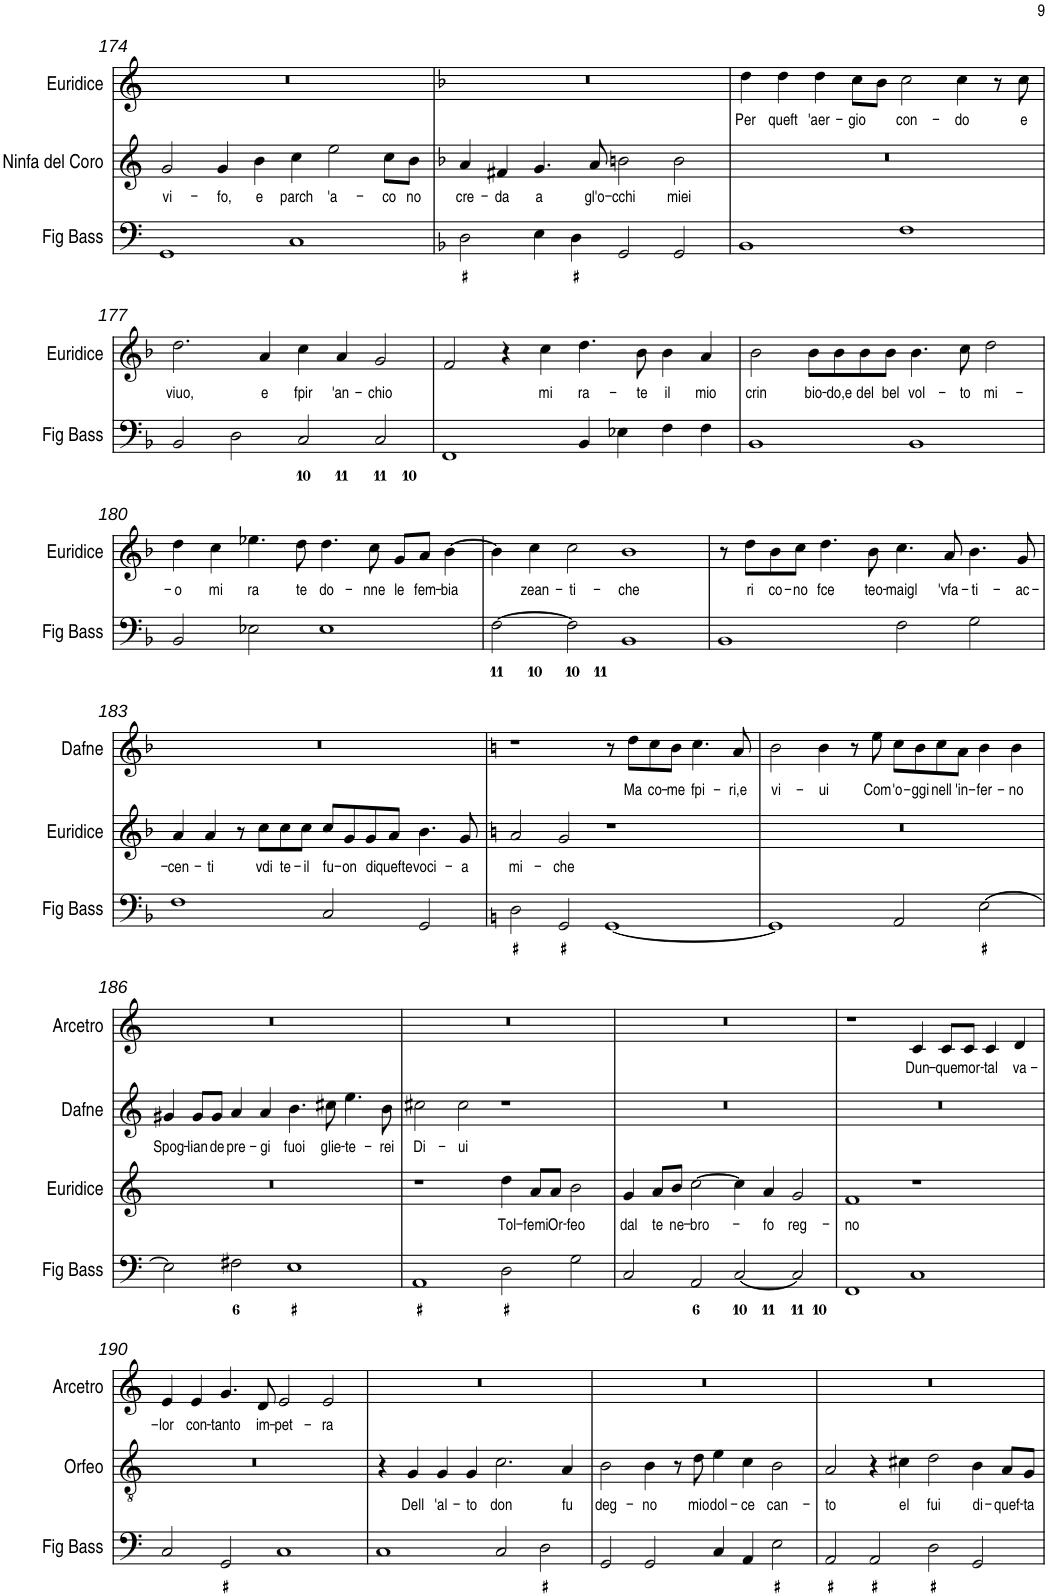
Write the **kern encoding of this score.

**kern	**kern	**text	**kern	**text	**kern	**text	**kern	**text	**kern	**text
*part6	*part5	*part5	*part4	*part4	*part3	*part3	*part2	*part2	*part1	*part1
*staff6	*staff5	*staff5	*staff4	*staff4	*staff3	*staff3	*staff2	*staff2	*staff1	*staff1
*I"Fig Bass	*I"Ninfa del Coro	*	*I"Orfeo	*	*I"Euridice	*	*I"Dafne	*	*I"Arcetro	*
*I'Fig Bass	*I'Ninfa del Coro	*	*I'Orfeo	*	*I'Euridice	*	*I'Dafne	*	*I'Arcetro	*
!!LO:PB:g=z
*clefF4	*clefG2	*	*clefGv2	*	*clefG2	*	*clefG2	*	*clefG2	*
*k[]	*k[]	*	*k[]	*	*k[]	*	*k[]	*	*k[]	*
*M4/2	*M4/2	*	*M4/2	*	*M4/2	*	*M4/2	*	*M4/2	*
=174	=174	=174	=174	=174	=174	=174	=174	=174	=174	=174
!	!	!LO:LY:b	!	!	!	!	!	!	!	!
1GG	2g/	vi-	0r	.	0r	.	0r	.	0r	.
!	!	!LO:LY:b	!	!	!	!	!	!	!	!
.	4g/	-fo,	.	.	.	.	.	.	.	.
!	!	!LO:LY:b	!	!	!	!	!	!	!	!
.	4b\	e	.	.	.	.	.	.	.	.
!	!	!LO:LY:b	!	!	!	!	!	!	!	!
1C	4cc\	parch	.	.	.	.	.	.	.	.
!	!	!LO:LY:b	!	!	!	!	!	!	!	!
.	2ee\	'a-	.	.	.	.	.	.	.	.
!	!	!LO:LY:b	!	!	!	!	!	!	!	!
.	8cc\L	-co	.	.	.	.	.	.	.	.
!	!	!LO:LY:b	!	!	!	!	!	!	!	!
.	8b\J	no	.	.	.	.	.	.	.	.
=175	=175	=175	=175	=175	=175	=175	=175	=175	=175	=175
*k[b-]	*k[b-]	*	*k[b-]	*	*k[b-]	*	*k[b-]	*	*k[b-]	*
!	!	!LO:LY:b	!	!	!	!	!	!	!	!
2D\	4a/	cre-	0r	.	0r	.	0r	.	0r	.
!	!	!LO:LY:b	!	!	!	!	!	!	!	!
.	4f#X/	-da	.	.	.	.	.	.	.	.
!	!	!LO:LY:b	!	!	!	!	!	!	!	!
4E\	4.g/	a	.	.	.	.	.	.	.	.
4D\	.	.	.	.	.	.	.	.	.	.
!	!	!LO:LY:b	!	!	!	!	!	!	!	!
.	8a/	gl'o-	.	.	.	.	.	.	.	.
!	!	!LO:LY:b	!	!	!	!	!	!	!	!
2GG/	2bn\	-cchi	.	.	.	.	.	.	.	.
!	!	!LO:LY:b	!	!	!	!	!	!	!	!
2GG/	2b\	miei	.	.	.	.	.	.	.	.
=176	=176	=176	=176	=176	=176	=176	=176	=176	=176	=176
!	!	!	!	!	!	!LO:LY:b	!	!	!	!
1BB-	0r	.	0r	.	4dd\	Per	0r	.	0r	.
!	!	!	!	!	!	!LO:LY:b	!	!	!	!
.	.	.	.	.	4dd\	queft	.	.	.	.
!	!	!	!	!	!	!LO:LY:b	!	!	!	!
.	.	.	.	.	4dd\	'aer-	.	.	.	.
!	!	!	!	!	!	!LO:LY:b	!	!	!	!
.	.	.	.	.	8cc\L	-gio	.	.	.	.
.	.	.	.	.	8b-\J	.	.	.	.	.
!	!	!	!	!	!	!LO:LY:b	!	!	!	!
1F	.	.	.	.	2cc\	con-	.	.	.	.
!	!	!	!	!	!	!LO:LY:b	!	!	!	!
.	.	.	.	.	4cc\	-do	.	.	.	.
.	.	.	.	.	8r	.	.	.	.	.
!	!	!	!	!	!	!LO:LY:b	!	!	!	!
.	.	.	.	.	8cc\	e	.	.	.	.
!!LO:LB:g=z
=177	=177	=177	=177	=177	=177	=177	=177	=177	=177	=177
!	!	!	!	!	!	!LO:LY:b	!	!	!	!
2BB-/	0r	.	0r	.	2.dd\	viuo,	0r	.	0r	.
2D\	.	.	.	.	.	.	.	.	.	.
!	!	!	!	!	!	!LO:LY:b	!	!	!	!
.	.	.	.	.	4a/	e	.	.	.	.
!	!	!	!	!	!	!LO:LY:b	!	!	!	!
2C/	.	.	.	.	4cc\	fpir	.	.	.	.
!	!	!	!	!	!	!LO:LY:b	!	!	!	!
.	.	.	.	.	4a/	'an-	.	.	.	.
!	!	!	!	!	!	!LO:LY:b	!	!	!	!
2C/	.	.	.	.	2g/	-chio	.	.	.	.
=178	=178	=178	=178	=178	=178	=178	=178	=178	=178	=178
1FF	0r	.	0r	.	2f/	.	0r	.	0r	.
.	.	.	.	.	4r	.	.	.	.	.
!	!	!	!	!	!	!LO:LY:b	!	!	!	!
.	.	.	.	.	4cc\	mi	.	.	.	.
!	!	!	!	!	!	!LO:LY:b	!	!	!	!
4BB-/	.	.	.	.	4.dd\	ra-	.	.	.	.
4E-X\	.	.	.	.	.	.	.	.	.	.
!	!	!	!	!	!	!LO:LY:b	!	!	!	!
.	.	.	.	.	8b-\	-te	.	.	.	.
!	!	!	!	!	!	!LO:LY:b	!	!	!	!
4F\	.	.	.	.	4b-\	il	.	.	.	.
!	!	!	!	!	!	!LO:LY:b	!	!	!	!
4F\	.	.	.	.	4a/	mio	.	.	.	.
=179	=179	=179	=179	=179	=179	=179	=179	=179	=179	=179
!	!	!	!	!	!	!LO:LY:b	!	!	!	!
1BB-	0r	.	0r	.	2b-\	crin	0r	.	0r	.
!	!	!	!	!	!	!LO:LY:b	!	!	!	!
.	.	.	.	.	8b-\L	bio-	.	.	.	.
!	!	!	!	!	!	!LO:LY:b	!	!	!	!
.	.	.	.	.	8b-\	-do,e	.	.	.	.
!	!	!	!	!	!	!LO:LY:b	!	!	!	!
.	.	.	.	.	8b-\	del	.	.	.	.
!	!	!	!	!	!	!LO:LY:b	!	!	!	!
.	.	.	.	.	8b-\J	bel	.	.	.	.
!	!	!	!	!	!	!LO:LY:b	!	!	!	!
1BB-	.	.	.	.	4.b-\	vol-	.	.	.	.
!	!	!	!	!	!	!LO:LY:b	!	!	!	!
.	.	.	.	.	8cc\	-to	.	.	.	.
!	!	!	!	!	!	!LO:LY:b	!	!	!	!
.	.	.	.	.	2dd\	mi-	.	.	.	.
!!LO:LB:g=z
=180	=180	=180	=180	=180	=180	=180	=180	=180	=180	=180
!	!	!	!	!	!	!LO:LY:b	!	!	!	!
2BB-/	0r	.	0r	.	4dd\	-o	0r	.	0r	.
!	!	!	!	!	!	!LO:LY:b	!	!	!	!
.	.	.	.	.	4cc\	mi	.	.	.	.
!	!	!	!	!	!	!LO:LY:b	!	!	!	!
2E-X\	.	.	.	.	4.ee-X\	ra	.	.	.	.
!	!	!	!	!	!	!LO:LY:b	!	!	!	!
.	.	.	.	.	8dd\	te	.	.	.	.
!	!	!	!	!	!	!LO:LY:b	!	!	!	!
1E-	.	.	.	.	4.dd\	do-	.	.	.	.
!	!	!	!	!	!	!LO:LY:b	!	!	!	!
.	.	.	.	.	8cc\	-nne	.	.	.	.
!	!	!	!	!	!	!LO:LY:b	!	!	!	!
.	.	.	.	.	8g/L	le	.	.	.	.
!	!	!	!	!	!	!LO:LY:b	!	!	!	!
.	.	.	.	.	8a/J	fem-	.	.	.	.
!	!	!	!	!	!	!LO:LY:b	!	!	!	!
.	.	.	.	.	[4b-\	-bia	.	.	.	.
=181	=181	=181	=181	=181	=181	=181	=181	=181	=181	=181
[2F\	0r	.	0r	.	4b-\]	.	0r	.	0r	.
!	!	!	!	!	!	!LO:LY:b	!	!	!	!
.	.	.	.	.	4cc\	zean-	.	.	.	.
!	!	!	!	!	!	!LO:LY:b	!	!	!	!
2F\]	.	.	.	.	2cc\	-ti-	.	.	.	.
!	!	!	!	!	!	!LO:LY:b	!	!	!	!
1BB-	.	.	.	.	1b-	-che	.	.	.	.
=182	=182	=182	=182	=182	=182	=182	=182	=182	=182	=182
1BB-	0r	.	0r	.	8r	.	0r	.	0r	.
!	!	!	!	!	!	!LO:LY:b	!	!	!	!
.	.	.	.	.	8dd\L	ri	.	.	.	.
!	!	!	!	!	!	!LO:LY:b	!	!	!	!
.	.	.	.	.	8b-\	co-	.	.	.	.
!	!	!	!	!	!	!LO:LY:b	!	!	!	!
.	.	.	.	.	8cc\J	-no	.	.	.	.
!	!	!	!	!	!	!LO:LY:b	!	!	!	!
.	.	.	.	.	4.dd\	fce	.	.	.	.
!	!	!	!	!	!	!LO:LY:b	!	!	!	!
.	.	.	.	.	8b-\	teo-	.	.	.	.
!	!	!	!	!	!	!LO:LY:b	!	!	!	!
2F\	.	.	.	.	4.cc\	-maigl	.	.	.	.
!	!	!	!	!	!	!LO:LY:b	!	!	!	!
.	.	.	.	.	8a/	'vfa-	.	.	.	.
!	!	!	!	!	!	!LO:LY:b	!	!	!	!
2G\	.	.	.	.	4.b-\	-ti-	.	.	.	.
!	!	!	!	!	!	!LO:LY:b	!	!	!	!
.	.	.	.	.	8g/	-ac-	.	.	.	.
!!LO:LB:g=z
=183	=183	=183	=183	=183	=183	=183	=183	=183	=183	=183
!	!	!	!	!	!	!LO:LY:b	!	!	!	!
1F	0r	.	0r	.	4a/	-cen-	0r	.	0r	.
!	!	!	!	!	!	!LO:LY:b	!	!	!	!
.	.	.	.	.	4a/	-ti	.	.	.	.
.	.	.	.	.	8r	.	.	.	.	.
!	!	!	!	!	!	!LO:LY:b	!	!	!	!
.	.	.	.	.	8cc\L	vdi	.	.	.	.
!	!	!	!	!	!	!LO:LY:b	!	!	!	!
.	.	.	.	.	8cc\	te-	.	.	.	.
!	!	!	!	!	!	!LO:LY:b	!	!	!	!
.	.	.	.	.	8cc\J	-il	.	.	.	.
!	!	!	!	!	!	!LO:LY:b	!	!	!	!
2C/	.	.	.	.	8cc/L	fu-	.	.	.	.
!	!	!	!	!	!	!LO:LY:b	!	!	!	!
.	.	.	.	.	8g/	-on	.	.	.	.
!	!	!	!	!	!	!LO:LY:b	!	!	!	!
.	.	.	.	.	8g/	di	.	.	.	.
!	!	!	!	!	!	!LO:LY:b	!	!	!	!
.	.	.	.	.	8a/J	quefte	.	.	.	.
!	!	!	!	!	!	!LO:LY:b	!	!	!	!
2GG/	.	.	.	.	4.b-\	voci-	.	.	.	.
!	!	!	!	!	!	!LO:LY:b	!	!	!	!
.	.	.	.	.	8g/	-a	.	.	.	.
=184	=184	=184	=184	=184	=184	=184	=184	=184	=184	=184
*k[]	*k[]	*	*k[]	*	*k[]	*	*k[]	*	*k[]	*
!	!	!	!	!	!	!LO:LY:b	!	!	!	!
2D\	0r	.	0r	.	2a/	mi-	1r	.	0r	.
!	!	!	!	!	!	!LO:LY:b	!	!	!	!
2GG/	.	.	.	.	2g/	-che	.	.	.	.
[1GG	.	.	.	.	1r	.	8r	.	.	.
!	!	!	!	!	!	!	!	!LO:LY:b	!	!
.	.	.	.	.	.	.	8dd\L	Ma	.	.
!	!	!	!	!	!	!	!	!LO:LY:b	!	!
.	.	.	.	.	.	.	8cc\	co-	.	.
!	!	!	!	!	!	!	!	!LO:LY:b	!	!
.	.	.	.	.	.	.	8b\J	-me	.	.
!	!	!	!	!	!	!	!	!LO:LY:b	!	!
.	.	.	.	.	.	.	4.cc\	fpi-	.	.
!	!	!	!	!	!	!	!	!LO:LY:b	!	!
.	.	.	.	.	.	.	8a/	-ri,e	.	.
=185	=185	=185	=185	=185	=185	=185	=185	=185	=185	=185
!	!	!	!	!	!	!	!	!LO:LY:b	!	!
1GG]	0r	.	0r	.	0r	.	2b\	vi-	0r	.
!	!	!	!	!	!	!	!	!LO:LY:b	!	!
.	.	.	.	.	.	.	4b\	-ui	.	.
.	.	.	.	.	.	.	8r	.	.	.
!	!	!	!	!	!	!	!	!LO:LY:b	!	!
.	.	.	.	.	.	.	8ee\	Com	.	.
!	!	!	!	!	!	!	!	!LO:LY:b	!	!
2AA/	.	.	.	.	.	.	8cc\L	'o-	.	.
!	!	!	!	!	!	!	!	!LO:LY:b	!	!
.	.	.	.	.	.	.	8b\	-ggi	.	.
!	!	!	!	!	!	!	!	!LO:LY:b	!	!
.	.	.	.	.	.	.	8cc\	nell	.	.
!	!	!	!	!	!	!	!	!LO:LY:b	!	!
.	.	.	.	.	.	.	8a\J	'in-	.	.
!	!	!	!	!	!	!	!	!LO:LY:b	!	!
[2E\	.	.	.	.	.	.	4b\	-fer-	.	.
!	!	!	!	!	!	!	!	!LO:LY:b	!	!
.	.	.	.	.	.	.	4b\	-no	.	.
!!LO:LB:g=z
=186	=186	=186	=186	=186	=186	=186	=186	=186	=186	=186
!	!	!	!	!	!	!	!	!LO:LY:b	!	!
2E\]	0r	.	0r	.	0r	.	4g#X/	Spog-	0r	.
!	!	!	!	!	!	!	!	!LO:LY:b	!	!
.	.	.	.	.	.	.	8g#/L	-lian	.	.
!	!	!	!	!	!	!	!	!LO:LY:b	!	!
.	.	.	.	.	.	.	8g#/J	de	.	.
!	!	!	!	!	!	!	!	!LO:LY:b	!	!
2F#X\	.	.	.	.	.	.	4a/	pre-	.	.
!	!	!	!	!	!	!	!	!LO:LY:b	!	!
.	.	.	.	.	.	.	4a/	-gi	.	.
!	!	!	!	!	!	!	!	!LO:LY:b	!	!
1E	.	.	.	.	.	.	4.b\	fuoi	.	.
!	!	!	!	!	!	!	!	!LO:LY:b	!	!
.	.	.	.	.	.	.	8cc#X\	glie-	.	.
!	!	!	!	!	!	!	!	!LO:LY:b	!	!
.	.	.	.	.	.	.	4.ee\	-te-	.	.
!	!	!	!	!	!	!	!	!LO:LY:b	!	!
.	.	.	.	.	.	.	8b\	-rei	.	.
=187	=187	=187	=187	=187	=187	=187	=187	=187	=187	=187
!	!	!	!	!	!	!	!	!LO:LY:b	!	!
1AA	0r	.	0r	.	1r	.	2cc#X\	Di-	0r	.
!	!	!	!	!	!	!	!	!LO:LY:b	!	!
.	.	.	.	.	.	.	2cc#\	-ui	.	.
!	!	!	!	!	!	!LO:LY:b	!	!	!	!
2D\	.	.	.	.	4dd\	Tol-	1r	.	.	.
!	!	!	!	!	!	!LO:LY:b	!	!	!	!
.	.	.	.	.	8a/L	-femi	.	.	.	.
!	!	!	!	!	!	!LO:LY:b	!	!	!	!
.	.	.	.	.	8a/J	Or-	.	.	.	.
!	!	!	!	!	!	!LO:LY:b	!	!	!	!
2G\	.	.	.	.	2b\	-feo	.	.	.	.
=188	=188	=188	=188	=188	=188	=188	=188	=188	=188	=188
!	!	!	!	!	!	!LO:LY:b	!	!	!	!
2C/	0r	.	0r	.	4g/	dal	0r	.	0r	.
!	!	!	!	!	!	!LO:LY:b	!	!	!	!
.	.	.	.	.	8a/L	te	.	.	.	.
!	!	!	!	!	!	!LO:LY:b	!	!	!	!
.	.	.	.	.	8b/J	ne-	.	.	.	.
!	!	!	!	!	!	!LO:LY:b	!	!	!	!
2AA/	.	.	.	.	[2cc\	-bro-	.	.	.	.
[2C/	.	.	.	.	4cc\]	.	.	.	.	.
!	!	!	!	!	!	!LO:LY:b	!	!	!	!
.	.	.	.	.	4a/	-fo	.	.	.	.
!	!	!	!	!	!	!LO:LY:b	!	!	!	!
2C/]	.	.	.	.	2g/	reg-	.	.	.	.
=189	=189	=189	=189	=189	=189	=189	=189	=189	=189	=189
!	!	!	!	!	!	!LO:LY:b	!	!	!	!
1FF	0r	.	0r	.	1f	-no	0r	.	1r	.
!	!	!	!	!	!	!	!	!	!	!LO:LY:b
1C	.	.	.	.	1r	.	.	.	4c/	Dun-
!	!	!	!	!	!	!	!	!	!	!LO:LY:b
.	.	.	.	.	.	.	.	.	8c/L	-que
!	!	!	!	!	!	!	!	!	!	!LO:LY:b
.	.	.	.	.	.	.	.	.	8c/J	mor-
!	!	!	!	!	!	!	!	!	!	!LO:LY:b
.	.	.	.	.	.	.	.	.	4c/	-tal
!	!	!	!	!	!	!	!	!	!	!LO:LY:b
.	.	.	.	.	.	.	.	.	4d/	va-
!!LO:LB:g=z
=190	=190	=190	=190	=190	=190	=190	=190	=190	=190	=190
!	!	!	!	!	!	!	!	!	!	!LO:LY:b
2C/	0r	.	0r	.	0r	.	0r	.	4e/	-lor
!	!	!	!	!	!	!	!	!	!	!LO:LY:b
.	.	.	.	.	.	.	.	.	4e/	con-
!	!	!	!	!	!	!	!	!	!	!LO:LY:b
2GG/	.	.	.	.	.	.	.	.	4.g/	-tanto
!	!	!	!	!	!	!	!	!	!	!LO:LY:b
.	.	.	.	.	.	.	.	.	8d/	im-
!	!	!	!	!	!	!	!	!	!	!LO:LY:b
1C	.	.	.	.	.	.	.	.	2e/	-pet-
!	!	!	!	!	!	!	!	!	!	!LO:LY:b
.	.	.	.	.	.	.	.	.	2e/	-ra
=191	=191	=191	=191	=191	=191	=191	=191	=191	=191	=191
1C	0r	.	4r	.	0r	.	0r	.	0r	.
!	!	!	!	!LO:LY:b	!	!	!	!	!	!
.	.	.	4G/	Dell	.	.	.	.	.	.
!	!	!	!	!LO:LY:b	!	!	!	!	!	!
.	.	.	4G/	'al-	.	.	.	.	.	.
!	!	!	!	!LO:LY:b	!	!	!	!	!	!
.	.	.	4G/	-to	.	.	.	.	.	.
!	!	!	!	!LO:LY:b	!	!	!	!	!	!
2C/	.	.	2.c\	don	.	.	.	.	.	.
2D\	.	.	.	.	.	.	.	.	.	.
!	!	!	!	!LO:LY:b	!	!	!	!	!	!
.	.	.	4A/	fu	.	.	.	.	.	.
=192	=192	=192	=192	=192	=192	=192	=192	=192	=192	=192
!	!	!	!	!LO:LY:b	!	!	!	!	!	!
2GG/	0r	.	2B\	deg-	0r	.	0r	.	0r	.
!	!	!	!	!LO:LY:b	!	!	!	!	!	!
2GG/	.	.	4B\	-no	.	.	.	.	.	.
.	.	.	8r	.	.	.	.	.	.	.
!	!	!	!	!LO:LY:b	!	!	!	!	!	!
.	.	.	8d\	mio	.	.	.	.	.	.
!	!	!	!	!LO:LY:b	!	!	!	!	!	!
4C/	.	.	4e\	dol-	.	.	.	.	.	.
!	!	!	!	!LO:LY:b	!	!	!	!	!	!
4AA/	.	.	4c\	-ce	.	.	.	.	.	.
!	!	!	!	!LO:LY:b	!	!	!	!	!	!
2E\	.	.	2B\	can-	.	.	.	.	.	.
=193	=193	=193	=193	=193	=193	=193	=193	=193	=193	=193
!	!	!	!	!LO:LY:b	!	!	!	!	!	!
2AA/	0r	.	2A/	-to	0r	.	0r	.	0r	.
2AA/	.	.	4r	.	.	.	.	.	.	.
!	!	!	!	!LO:LY:b	!	!	!	!	!	!
.	.	.	4c#X\	el	.	.	.	.	.	.
!	!	!	!	!LO:LY:b	!	!	!	!	!	!
2D\	.	.	2d\	fui	.	.	.	.	.	.
!	!	!	!	!LO:LY:b	!	!	!	!	!	!
2GG/	.	.	4B\	di-	.	.	.	.	.	.
!	!	!	!	!LO:LY:b	!	!	!	!	!	!
.	.	.	8A/L	-quef-	.	.	.	.	.	.
!	!	!	!	!LO:LY:b	!	!	!	!	!	!
.	.	.	8G/J	-ta	.	.	.	.	.	.
=	=	=	=	=	=	=	=	=	=	=
*-	*-	*-	*-	*-	*-	*-	*-	*-	*-	*-
